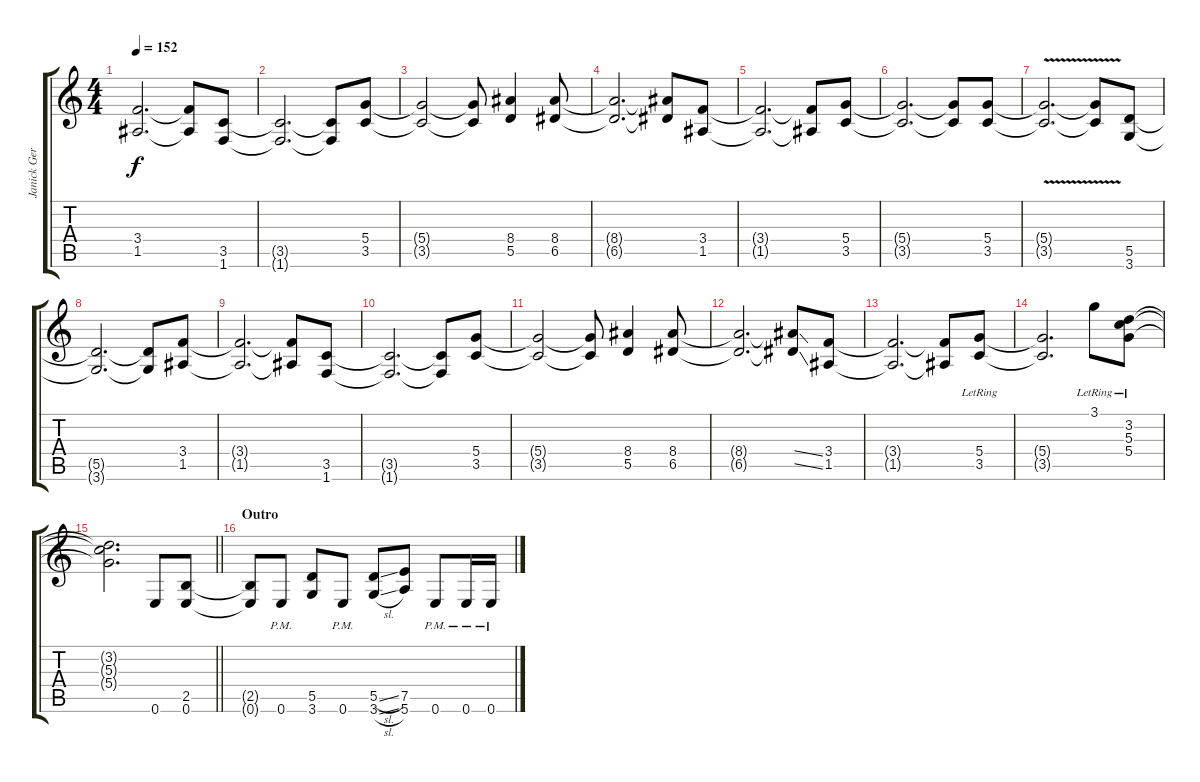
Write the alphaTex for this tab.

\track ("Janick Gers" "Janick Ger") {instrument overdrivenguitar}
\staff {score tabs}
\tuning (E4 B3 G3 D3 A2 E2) {hide}
\ts (4 4)
\tempo 152
\clef g2
\ks c
(3.4{t} 1.5{t}).2{d dy f} (3.4{t} 1.5{t}).8 (3.5 1.6).8 |
(3.5{t} 1.6{t}).2{d} (3.5{t} 1.6{t}).8 (5.4 3.5).8 |
(5.4{t} 3.5{t}).2 (5.4{t} 3.5{t}).8 (8.4 5.5).4 (8.4 6.5).8 |
(8.4{t} 6.5{t}).2{d} (8.4{t} 6.5{t}).8 (3.4 1.5).8 |
(3.4{t} 1.5{t}).2{d} (3.4{t} 1.5{t}).8 (5.4 3.5).8 |
(5.4{t} 3.5{t}).2{d} (5.4{t} 3.5{t}).8 (5.4 3.5).8 |
(5.4{v t} 3.5{v t}).2{d} (5.4{t} 3.5{t}).8 (5.5 3.6).8 |
(5.5{t} 3.6{t}).2{d} (5.5{t} 3.6{t}).8 (3.4 1.5).8 |
(3.4{t} 1.5{t}).2{d} (3.4{t} 1.5{t}).8 (3.5 1.6).8 |
(3.5{t} 1.6{t}).2{d} (3.5{t} 1.6{t}).8 (5.4 3.5).8 |
(5.4{t} 3.5{t}).2 (5.4{t} 3.5{t}).8 (8.4 5.5).4 (8.4 6.5).8 |
(8.4{t} 6.5{t}).2{d} (8.4{ss t} 6.5{ss t}).8 (3.4 1.5).8 |
(3.4{t} 1.5{t}).2{d} (3.4{t} 1.5{t}).8 (5.4{lr} 3.5{lr}).8 |
(5.4{t} 3.5{t}).2{d} 3.1{lr}.8 (3.2{lr} 5.3{lr} 5.4{lr}).8 |
\barLineRight lightlight
(3.2{t} 5.3{t} 5.4{t}).2{d} 0.6.8 (2.5 0.6).8 |
\section ("" "Outro")
(2.5{t} 0.6{t}).8 0.6{pm}.8 (5.5 3.6).8 0.6{pm}.8 (5.5{sl} 3.6{sl}).8 (7.5 5.6).8 0.6{pm}.8 0.6{pm}.16 0.6{pm}.16
